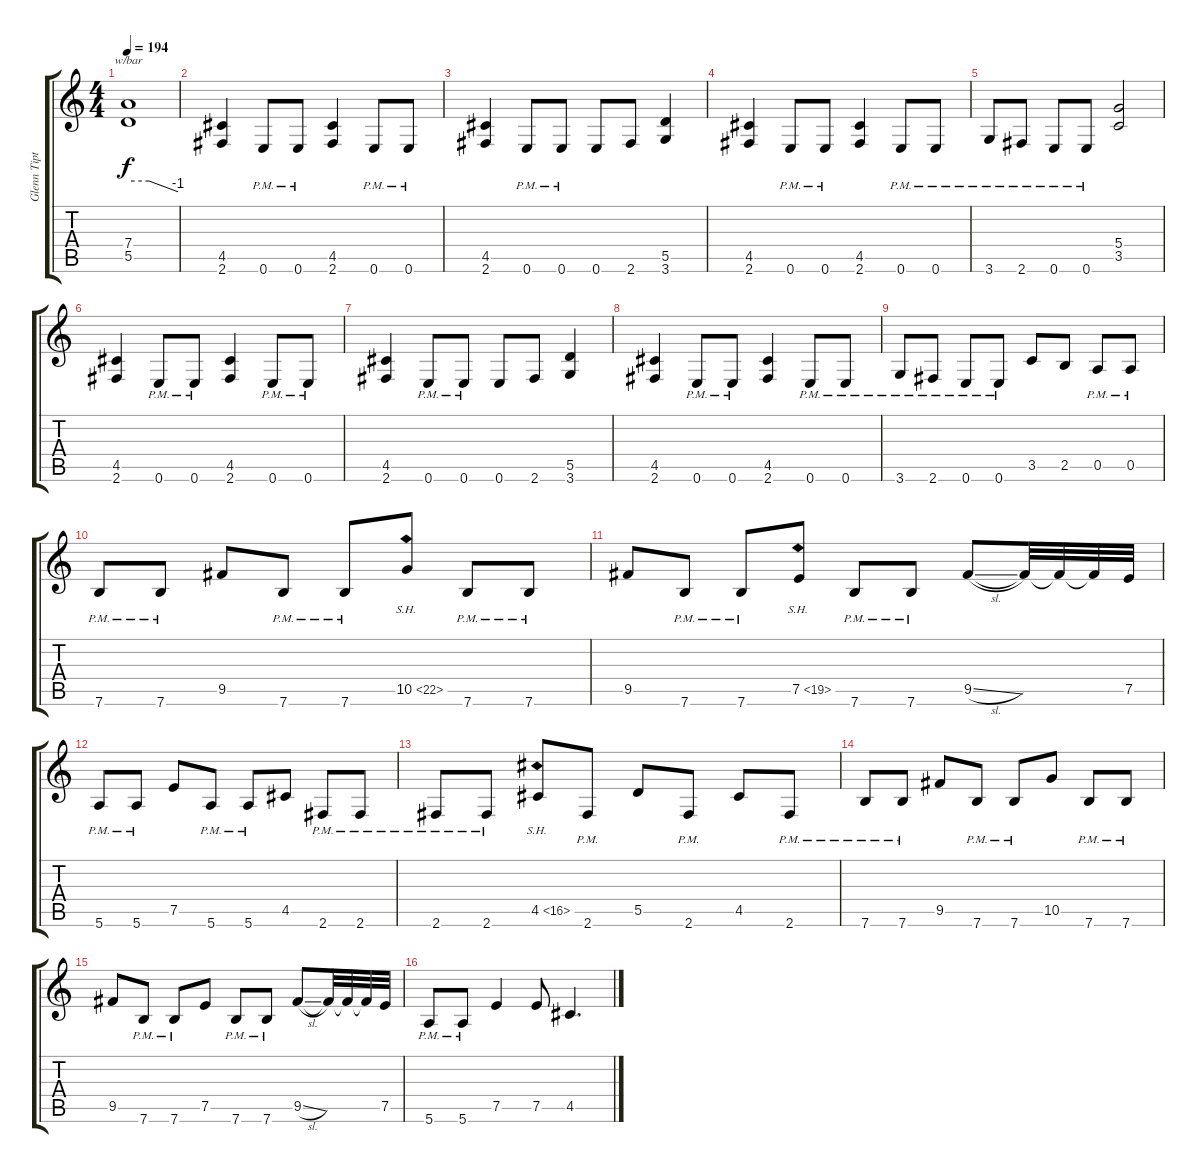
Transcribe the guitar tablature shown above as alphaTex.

\track ("Glenn Tipton" "Glenn Tipt") {instrument distortionguitar}
\staff {score tabs}
\tuning (E4 B3 G3 D3 A2 E2) {hide}
\ts (4 4)
\tempo 194
\clef g2
\ks c
(7.4 5.5).1{tbe (custom default 0 0 25 0 60 -4) dy f} |
(4.5 2.6).4 0.6{pm}.8 0.6{pm}.8 (4.5 2.6).4 0.6{pm}.8 0.6{pm}.8 |
(4.5 2.6).4 0.6{pm}.8 0.6{pm}.8 0.6.8 2.6.8 (5.5 3.6).4 |
(4.5 2.6).4 0.6{pm}.8 0.6{pm}.8 (4.5 2.6).4 0.6{pm}.8 0.6{pm}.8 |
3.6{pm}.8 2.6{pm}.8 0.6{pm}.8 0.6{pm}.8 (5.4 3.5).2 |
(4.5 2.6).4 0.6{pm}.8 0.6{pm}.8 (4.5 2.6).4 0.6{pm}.8 0.6{pm}.8 |
(4.5 2.6).4 0.6{pm}.8 0.6{pm}.8 0.6.8 2.6.8 (5.5 3.6).4 |
(4.5 2.6).4 0.6{pm}.8 0.6{pm}.8 (4.5 2.6).4 0.6{pm}.8 0.6{pm}.8 |
3.6{pm}.8 2.6{pm}.8 0.6{pm}.8 0.6{pm}.8 3.5.8 2.5.8 0.5{pm}.8 0.5{pm}.8 |
7.6{pm}.8 7.6{pm}.8 9.5.8 7.6{pm}.8 7.6{pm}.8 10.5{sh 12}.8 7.6{pm}.8 7.6{pm}.8 |
9.5.8 7.6{pm}.8 7.6{pm}.8 7.5{sh 12}.8 7.6{pm}.8 7.6{pm}.8 9.5{sl}.8 9.5{t}.32 9.5{t}.32 9.5{t}.32 7.5.32 |
5.6{pm}.8 5.6{pm}.8 7.5.8 5.6{pm}.8 5.6{pm}.8 4.5.8 2.6{pm}.8 2.6{pm}.8 |
2.6{pm}.8 2.6{pm}.8 4.5{sh 12}.8 2.6{pm}.8 5.5.8 2.6{pm}.8 4.5.8 2.6{pm}.8 |
7.6{pm}.8 7.6{pm}.8 9.5.8 7.6{pm}.8 7.6{pm}.8 10.5.8 7.6{pm}.8 7.6{pm}.8 |
9.5.8 7.6{pm}.8 7.6{pm}.8 7.5.8 7.6{pm}.8 7.6{pm}.8 9.5{sl}.8 9.5{t}.32 9.5{t}.32 9.5{t}.32 7.5.32 |
5.6{pm}.8 5.6{pm}.8 7.5.4 7.5.8 4.5.4{d}
